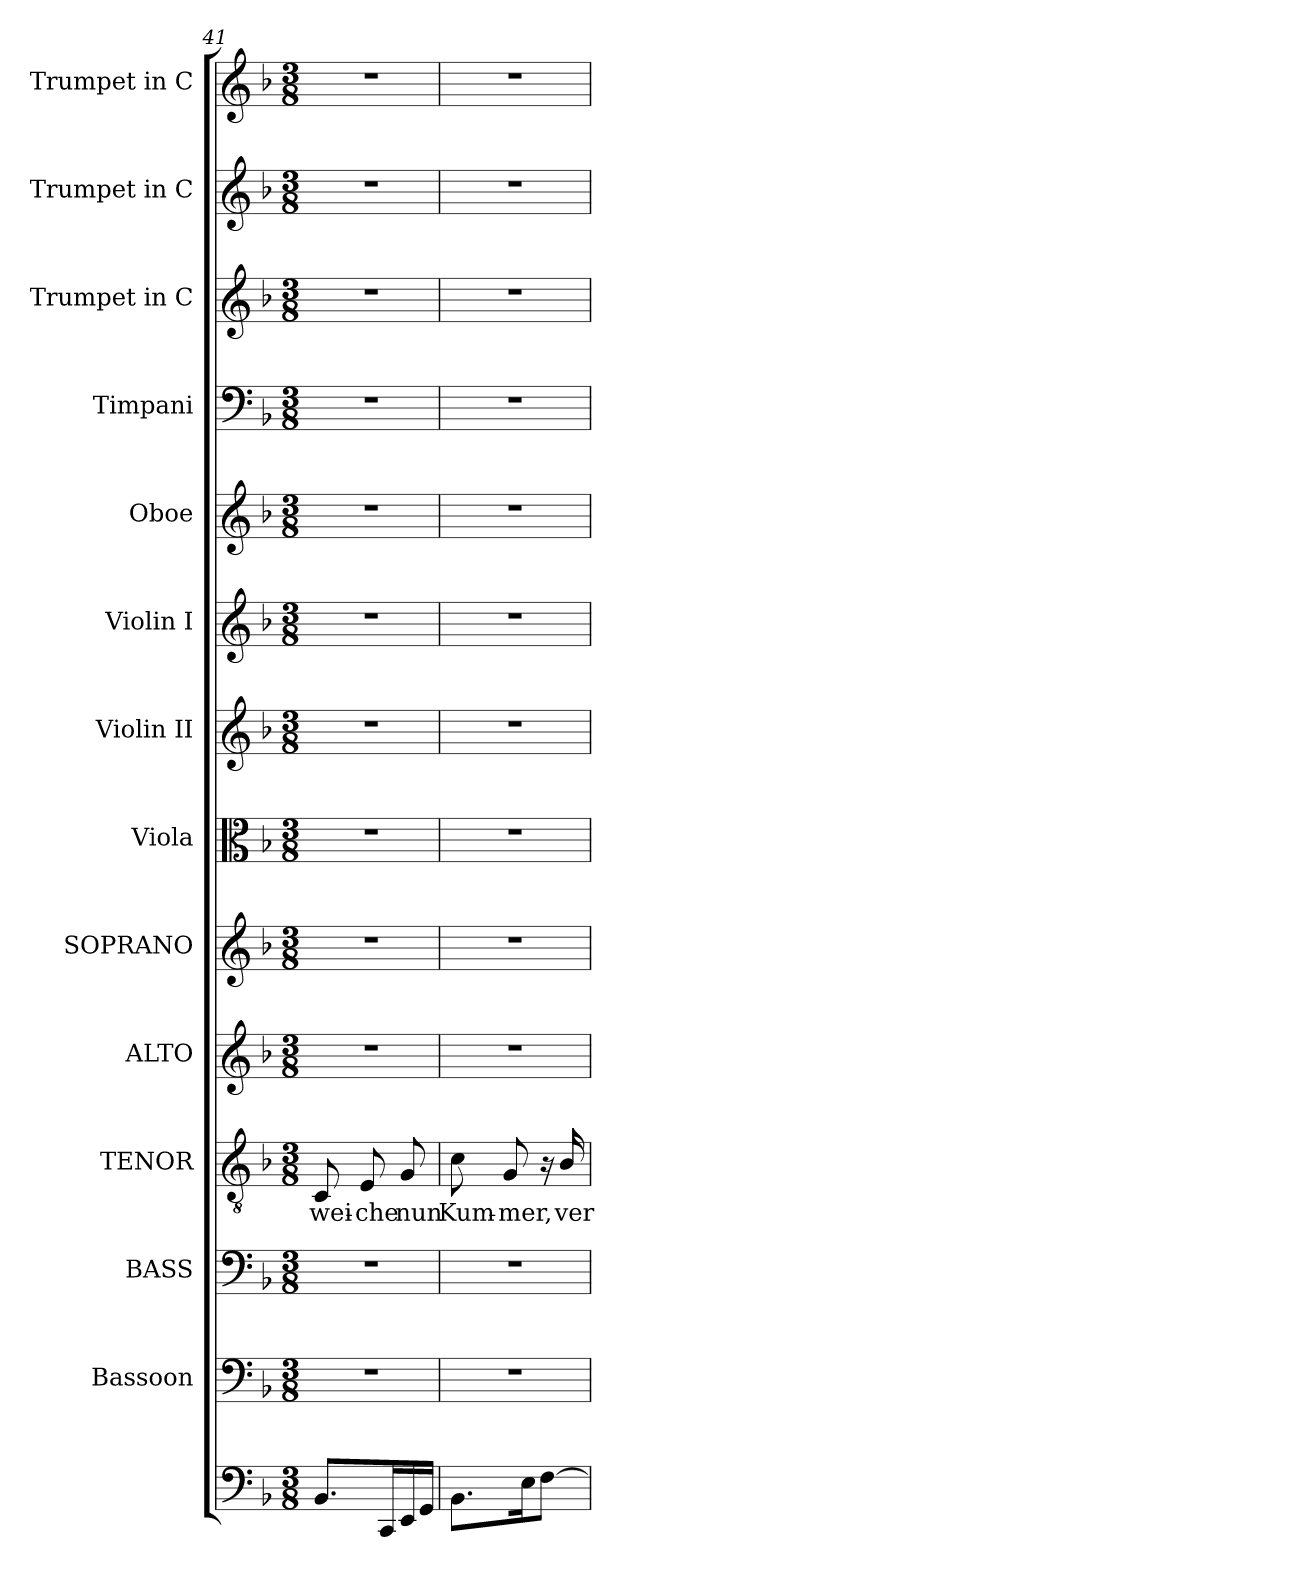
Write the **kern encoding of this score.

**kern	**kern	**kern	**kern	**text	**kern	**kern	**kern	**kern	**kern	**kern	**kern	**kern	**kern	**kern
*part14	*part13	*part12	*part11	*part11	*part10	*part9	*part8	*part7	*part6	*part5	*part4	*part3	*part2	*part1
*staff14	*staff13	*staff12	*staff11	*staff11	*staff10	*staff9	*staff8	*staff7	*staff6	*staff5	*staff4	*staff3	*staff2	*staff1
*	*I"Bassoon	*I"BASS	*I"TENOR	*	*I"ALTO	*I"SOPRANO	*I"Viola	*I"Violin II	*I"Violin I	*I"Oboe	*I"Timpani	*I"Trumpet in C	*I"Trumpet in C	*I"Trumpet in C
*	*	*	*	*	*I'Alto	*I'Soprano	*I'Viola	*I'Violin II	*I'Violin I	*I'Oboe	*I'Timp.	*	*	*
*clefF4	*clefF4	*clefF4	*clefGv2	*	*clefG2	*clefG2	*clefC3	*clefG2	*clefG2	*clefG2	*clefF4	*clefG2	*clefG2	*clefG2
*	*	*	*ITrd7c12	*	*	*	*	*	*	*	*	*	*	*
*k[b-]	*k[b-]	*k[b-]	*k[b-]	*	*k[b-]	*k[b-]	*k[b-]	*k[b-]	*k[b-]	*k[b-]	*k[b-]	*k[b-]	*k[b-]	*k[b-]
*F:	*F:	*F:	*F:	*	*F:	*F:	*F:	*F:	*F:	*F:	*F:	*F:	*F:	*F:
*M3/8	*M3/8	*M3/8	*M3/8	*	*M3/8	*M3/8	*M3/8	*M3/8	*M3/8	*M3/8	*M3/8	*M3/8	*M3/8	*M3/8
=41	=41	=41	=41	=41	=41	=41	=41	=41	=41	=41	=41	=41	=41	=41
!	!LO:N:vis=1	!LO:N:vis=1	!	!	!	!	!	!	!	!	!	!	!	!
!	!	!	!	!LO:LY:b:color=#000000	!LO:N:vis=1	!LO:N:vis=1	!LO:N:vis=1	!LO:N:vis=1	!LO:N:vis=1	!LO:N:vis=1	!LO:N:vis=1	!LO:N:vis=1	!LO:N:vis=1	!LO:N:vis=1
8.BB-i/L	4.r	4.r	8CCi/	-wei-	4.r	4.r	4.r	4.r	4.r	4.r	4.r	4.r	4.r	4.r
!	!	!	!	!LO:LY:b:color=#000000	!	!	!	!	!	!	!	!	!	!
.	.	.	8EEi/	-che	.	.	.	.	.	.	.	.	.	.
16CCi/L	.	.	.	.	.	.	.	.	.	.	.	.	.	.
!	!	!	!	!LO:LY:b:color=#000000	!	!	!	!	!	!	!	!	!	!
16EEi/	.	.	8GGi/	nun	.	.	.	.	.	.	.	.	.	.
16GGi/JJ	.	.	.	.	.	.	.	.	.	.	.	.	.	.
=42	=42	=42	=42	=42	=42	=42	=42	=42	=42	=42	=42	=42	=42	=42
!	!LO:N:vis=1	!LO:N:vis=1	!	!	!	!	!	!	!	!	!	!	!	!
!	!	!	!	!LO:LY:b:color=#000000	!LO:N:vis=1	!LO:N:vis=1	!LO:N:vis=1	!LO:N:vis=1	!LO:N:vis=1	!LO:N:vis=1	!LO:N:vis=1	!LO:N:vis=1	!LO:N:vis=1	!LO:N:vis=1
8.BB-i\L	4.r	4.r	8Ci\	Kum-	4.r	4.r	4.r	4.r	4.r	4.r	4.r	4.r	4.r	4.r
!	!	!	!	!LO:LY:b:color=#000000	!	!	!	!	!	!	!	!	!	!
.	.	.	8GGi/	-mer,	.	.	.	.	.	.	.	.	.	.
16Ei\k	.	.	.	.	.	.	.	.	.	.	.	.	.	.
[8Fi\J	.	.	16r	.	.	.	.	.	.	.	.	.	.	.
!	!	!	!	!LO:LY:b:color=#000000	!	!	!	!	!	!	!	!	!	!
.	.	.	16BB-i/	ver-	.	.	.	.	.	.	.	.	.	.
=	=	=	=	=	=	=	=	=	=	=	=	=	=	=
*-	*-	*-	*-	*-	*-	*-	*-	*-	*-	*-	*-	*-	*-	*-
